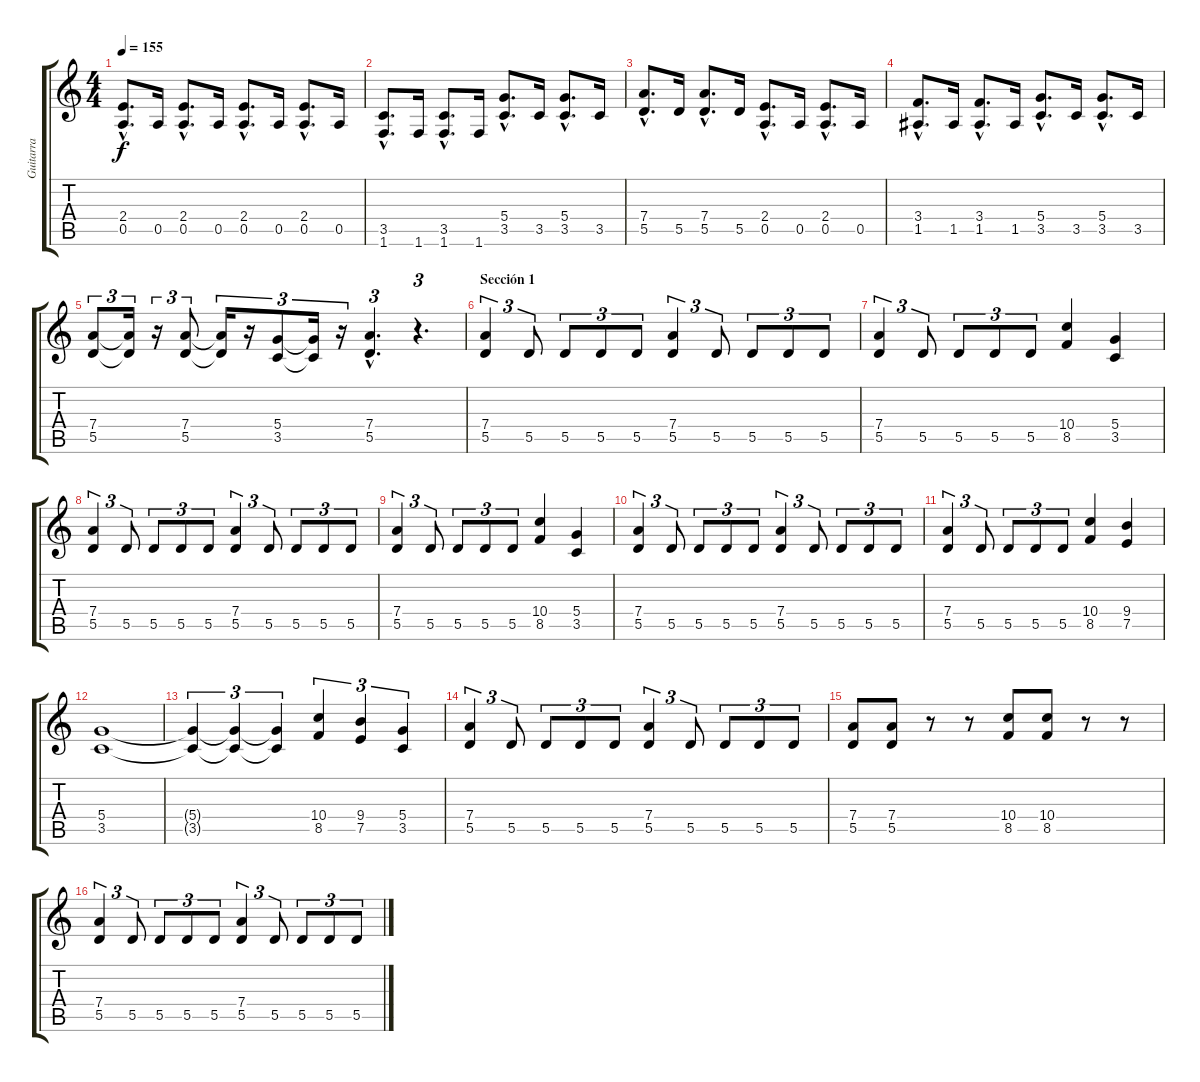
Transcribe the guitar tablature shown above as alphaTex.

\track ("Guitarra" "Guitarra") {instrument distortionguitar}
\staff {score tabs}
\tuning (E4 B3 G3 D3 A2 E2) {hide}
\ts (4 4)
\tempo 155
\clef g2
\ks c
(2.4{hac} 0.5{hac}).8{d dy f} 0.5.16 (2.4{hac} 0.5{hac}).8{d} 0.5.16 (2.4{hac} 0.5{hac}).8{d} 0.5.16 (2.4{hac} 0.5{hac}).8{d} 0.5.16 |
(3.5{hac} 1.6{hac}).8{d} 1.6.16 (3.5{hac} 1.6{hac}).8{d} 1.6.16 (5.4{hac} 3.5{hac}).8{d} 3.5.16 (5.4{hac} 3.5{hac}).8{d} 3.5.16 |
(7.4{hac} 5.5{hac}).8{d} 5.5.16 (7.4{hac} 5.5{hac}).8{d} 5.5.16 (2.4{hac} 0.5{hac}).8{d} 0.5.16 (2.4{hac} 0.5{hac}).8{d} 0.5.16 |
(3.4{hac} 1.5{hac}).8{d} 1.5.16 (3.4{hac} 1.5{hac}).8{d} 1.5.16 (5.4{hac} 3.5{hac}).8{d} 3.5.16 (5.4{hac} 3.5{hac}).8{d} 3.5.16 |
(7.4 5.5).8{tu (3 2)} (7.4{t} 5.5{t}).16{tu (3 2)} r.16{tu (3 2)} (7.4 5.5).8{tu (3 2)} (7.4{t} 5.5{t}).16{tu (3 2)} r.16{tu (3 2)} (5.4 3.5).8{tu (3 2)} (5.4{t} 3.5{t}).16{tu (3 2)} r.16{tu (3 2)} (7.4{hac} 5.5{hac}).4{d tu (3 2)} r.4{d tu (3 2)} |
\section ("" "Sección 1")
(7.4 5.5).4{tu (3 2)} 5.5.8{tu (3 2)} 5.5.8{tu (3 2)} 5.5.8{tu (3 2)} 5.5.8{tu (3 2)} (7.4 5.5).4{tu (3 2)} 5.5.8{tu (3 2)} 5.5.8{tu (3 2)} 5.5.8{tu (3 2)} 5.5.8{tu (3 2)} |
(7.4 5.5).4{tu (3 2)} 5.5.8{tu (3 2)} 5.5.8{tu (3 2)} 5.5.8{tu (3 2)} 5.5.8{tu (3 2)} (10.4 8.5).4 (5.4 3.5).4 |
(7.4 5.5).4{tu (3 2)} 5.5.8{tu (3 2)} 5.5.8{tu (3 2)} 5.5.8{tu (3 2)} 5.5.8{tu (3 2)} (7.4 5.5).4{tu (3 2)} 5.5.8{tu (3 2)} 5.5.8{tu (3 2)} 5.5.8{tu (3 2)} 5.5.8{tu (3 2)} |
(7.4 5.5).4{tu (3 2)} 5.5.8{tu (3 2)} 5.5.8{tu (3 2)} 5.5.8{tu (3 2)} 5.5.8{tu (3 2)} (10.4 8.5).4 (5.4 3.5).4 |
(7.4 5.5).4{tu (3 2)} 5.5.8{tu (3 2)} 5.5.8{tu (3 2)} 5.5.8{tu (3 2)} 5.5.8{tu (3 2)} (7.4 5.5).4{tu (3 2)} 5.5.8{tu (3 2)} 5.5.8{tu (3 2)} 5.5.8{tu (3 2)} 5.5.8{tu (3 2)} |
(7.4 5.5).4{tu (3 2)} 5.5.8{tu (3 2)} 5.5.8{tu (3 2)} 5.5.8{tu (3 2)} 5.5.8{tu (3 2)} (10.4 8.5).4 (9.4 7.5).4 |
(5.4 3.5).1 |
(5.4{t} 3.5{t}).4{tu (3 2)} (5.4{t} 3.5{t}).4{tu (3 2)} (5.4{t} 3.5{t}).4{tu (3 2)} (10.4 8.5).4{tu (3 2)} (9.4 7.5).4{tu (3 2)} (5.4 3.5).4{tu (3 2)} |
(7.4 5.5).4{tu (3 2)} 5.5.8{tu (3 2)} 5.5.8{tu (3 2)} 5.5.8{tu (3 2)} 5.5.8{tu (3 2)} (7.4 5.5).4{tu (3 2)} 5.5.8{tu (3 2)} 5.5.8{tu (3 2)} 5.5.8{tu (3 2)} 5.5.8{tu (3 2)} |
(7.4 5.5).8 (7.4 5.5).8 r.8 r.8 (10.4 8.5).8 (10.4 8.5).8 r.8 r.8 |
(7.4 5.5).4{tu (3 2)} 5.5.8{tu (3 2)} 5.5.8{tu (3 2)} 5.5.8{tu (3 2)} 5.5.8{tu (3 2)} (7.4 5.5).4{tu (3 2)} 5.5.8{tu (3 2)} 5.5.8{tu (3 2)} 5.5.8{tu (3 2)} 5.5.8{tu (3 2)}
